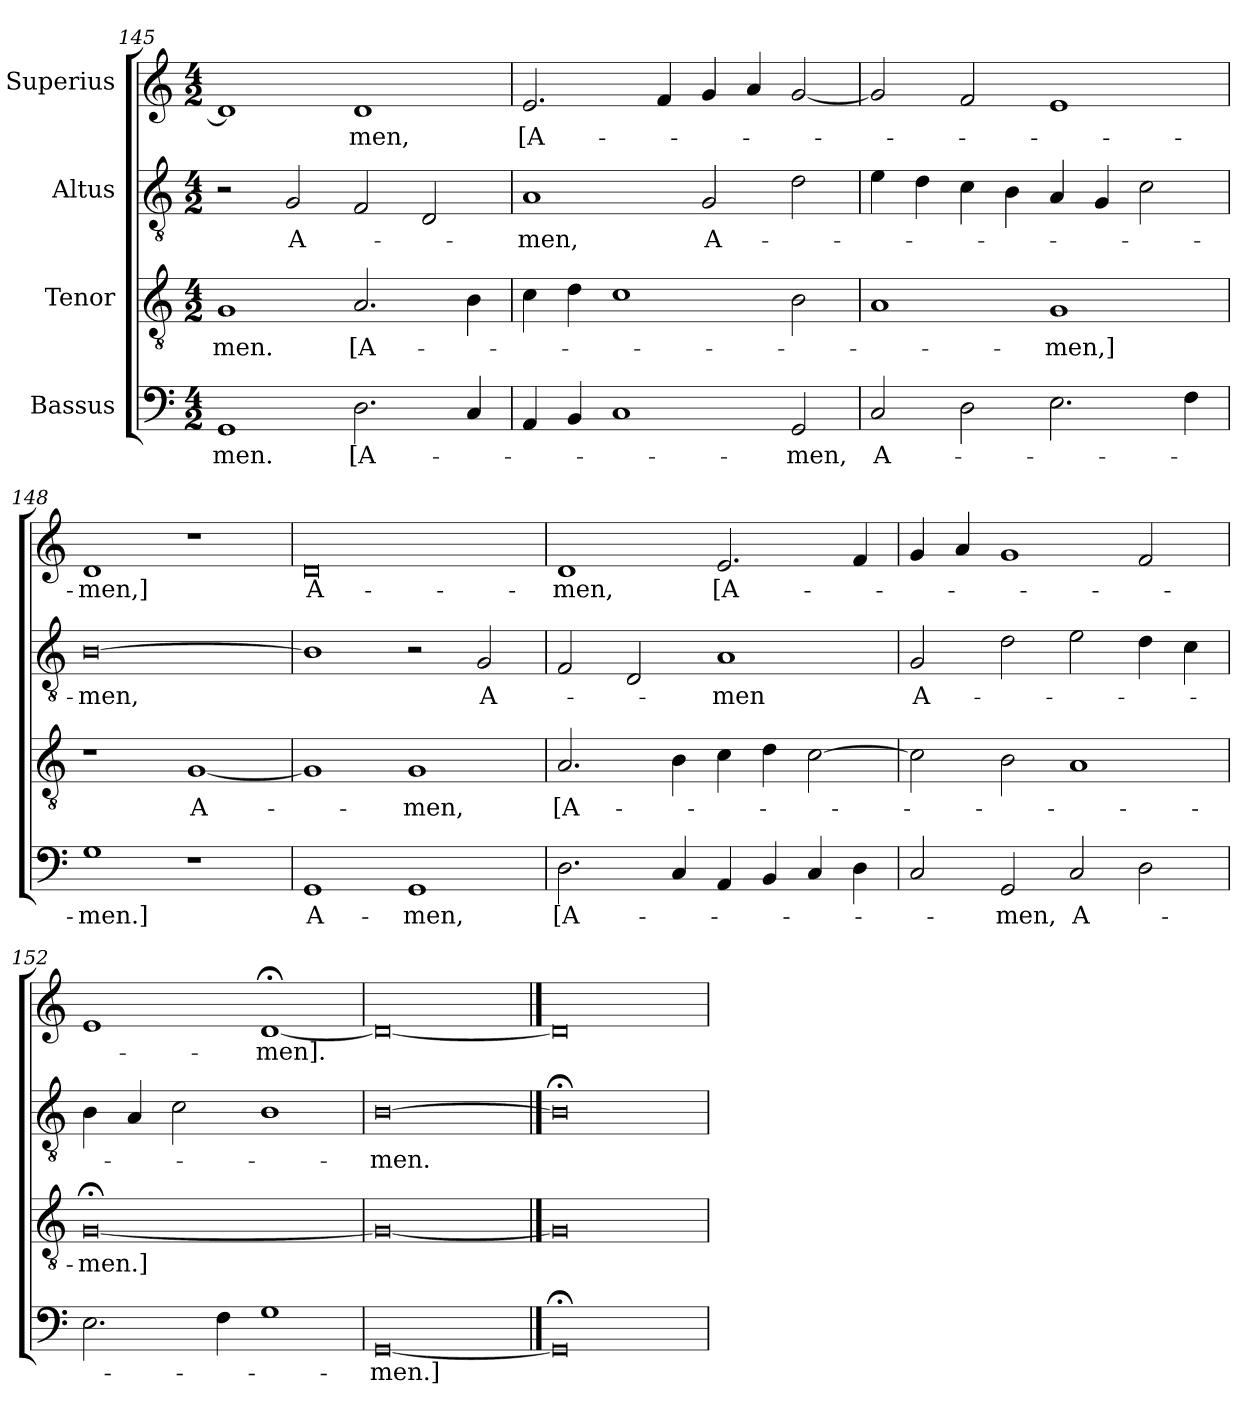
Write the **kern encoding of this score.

**kern	**text	**kern	**text	**kern	**text	**kern	**text
*part4	*part4	*part3	*part3	*part2	*part2	*part1	*part1
*staff4	*staff4	*staff3	*staff3	*staff2	*staff2	*staff1	*staff1
*I"Bassus	*	*I"Tenor	*	*I"Altus	*	*I"Superius	*
*clefF4	*	*clefGv2	*	*clefGv2	*	*clefG2	*
*k[]	*	*k[]	*	*k[]	*	*k[]	*
*M4/2	*	*M4/2	*	*M4/2	*	*M4/2	*
=145	=145	=145	=145	=145	=145	=145	=145
1GG/	-men.	1G/	-men.	2r	.	1d/]	.
.	.	.	.	2G/	A-	.	.
2.D\	[A-	2.A/	[A-	2F/	.	1d/	-men,
.	.	.	.	2D/	.	.	.
4C/	.	4B\	.	.	.	.	.
=146	=146	=146	=146	=146	=146	=146	=146
4AA/	.	4c\	.	1A/	-men,	2.e/	[A-
4BB/	.	4d\	.	.	.	.	.
1C/	.	1c\	.	.	.	.	.
.	.	.	.	.	.	4f/	.
.	.	.	.	2G/	A-	4g/	.
.	.	.	.	.	.	4a/	.
2GG/	-men,	2B\	.	2d\	.	[2g/	.
=147	=147	=147	=147	=147	=147	=147	=147
2C/	A-	1A/	.	4e\	.	2g/]	.
.	.	.	.	4d\	.	.	.
2D\	.	.	.	4c\	.	2f/	.
.	.	.	.	4B\	.	.	.
2.E\	.	1G/	-men,]	4A/	.	1e/	.
.	.	.	.	4G/	.	.	.
.	.	.	.	2c\	.	.	.
4F\	.	.	.	.	.	.	.
=148	=148	=148	=148	=148	=148	=148	=148
1G\	-men.]	1r	.	[0B\	-men,	1d/	-men,]
1r	.	[1G/	A-	.	.	1r	.
=149	=149	=149	=149	=149	=149	=149	=149
1GG/	A-	1G/]	.	1B\]	.	0d/	A-
1GG/	-men,	1G/	-men,	2r	.	.	.
.	.	.	.	2G/	A-	.	.
=150	=150	=150	=150	=150	=150	=150	=150
2.D\	[A-	2.A/	[A-	2F/	.	1d/	-men,
.	.	.	.	2D/	.	.	.
4C/	.	4B\	.	.	.	.	.
4AA/	.	4c\	.	1A/	-men	2.e/	[A-
4BB/	.	4d\	.	.	.	.	.
4C/	.	[2c\	.	.	.	.	.
4D\	.	.	.	.	.	4f/	.
=151	=151	=151	=151	=151	=151	=151	=151
2C/	.	2c\]	.	2G/	A-	4g/	.
.	.	.	.	.	.	4a/	.
2GG/	-men,	2B\	.	2d\	.	1g/	.
2C/	A-	1A/	.	2e\	.	.	.
2D\	.	.	.	4d\	.	2f/	.
.	.	.	.	4c\	.	.	.
=152	=152	=152	=152	=152	=152	=152	=152
2.E\	.	[0G;</	-men.]	4B\	.	1e/	.
.	.	.	.	4A/	.	.	.
.	.	.	.	2c\	.	.	.
4F\	.	.	.	.	.	.	.
1G\	.	.	.	1B\	.	[1d;</	-men].
=153	=153	=153	=153	=153	=153	=153	=153
[0GG/	-men.]	0G/_	.	[0B\	-men.	0d/_	.
==154	==154	==154	==154	==154	==154	==154	==154
0GG;</]	.	0G/]	.	0B;<\]	.	0d/]	.
=	=	=	=	=	=	=	=
*-	*-	*-	*-	*-	*-	*-	*-
